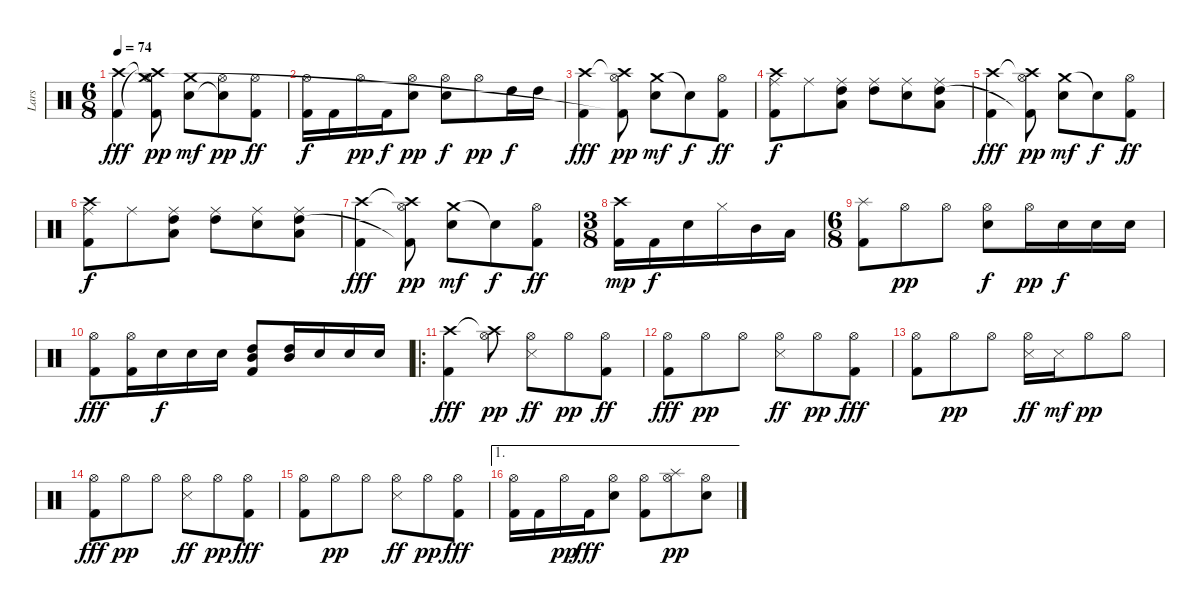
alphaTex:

\track ("Lars" "Lars") {instrument percussion}
\staff {score}
\articulation defaults
\ts (6 8)
\tempo 74
\clef neutral
\ks c
("Crash high (hit)" "Kick (hit) 2").4{dy fff} ("Crash medium (hit)"{t} "Crash high (hit)"{t} "Hi-Hat (open)" "Kick (hit) 2").8{dy pp} ("Crash medium (hit)" "Snare (hit) 2").8{dy mf} ("Hi-Hat (open)" "Snare (hit) 2"{t}).8{dy pp} ("Hi-Hat (open)" "Kick (hit) 2").8{dy ff} |
("Kick (hit) 2" "Hi-Hat (open)").16{dy f} "Kick (hit) 2".16 "Hi-Hat (open)".16{dy pp} "Kick (hit) 2".16{dy f} ("Snare (hit) 2" "Hi-Hat (open)").8{dy pp} ("Snare (hit) 2" "Hi-Hat (open)").8{dy f} "Hi-Hat (open)".8{dy pp} "High Tom (hit)".16{dy f} "High Tom (hit)".16 |
("Crash high (hit)" "Kick (hit) 2").4{dy fff} ("Crash high (hit)"{t} "Hi-Hat (open)" "Kick (hit) 2"{t}).8{dy pp} ("Crash medium (hit)" "Snare (hit) 2").8{dy mf} "Snare (hit) 2"{t}.8{dy f} ("Hi-Hat (open)" "Kick (hit) 2").8{dy ff} |
("Ride (middle)" "Kick (hit) 2" "Crash high (hit)").8{dy f} "Ride (middle)".8 ("Ride (middle)" "Low Tom (hit)" "High Tom (hit)").8 ("Ride (middle)" "High Tom (hit)").8 ("Ride (middle)" "Snare (hit) 2").8 ("Ride (middle)" "Low Tom (hit)" "High Tom (hit)").8 |
("Crash high (hit)" "Kick (hit) 2").4{dy fff} ("Crash high (hit)"{t} "Hi-Hat (open)" "Kick (hit) 2"{t}).8{dy pp} ("Crash medium (hit)" "Snare (hit) 2").8{dy mf} "Snare (hit) 2"{t}.8{dy f} ("Hi-Hat (open)" "Kick (hit) 2").8{dy ff} |
("Ride (middle)" "Kick (hit) 2" "Crash high (hit)").8{dy f} "Ride (middle)".8 ("Ride (middle)" "Low Tom (hit)" "High Tom (hit)").8 ("Ride (middle)" "High Tom (hit)").8 ("Ride (middle)" "Snare (hit) 2").8 ("Ride (middle)" "Low Tom (hit)" "High Tom (hit)").8 |
("Crash high (hit)" "Kick (hit) 2").4{dy fff} ("Crash high (hit)"{t} "Hi-Hat (open)" "Kick (hit) 2"{t}).8{dy pp} ("Crash medium (hit)" "Snare (hit) 2").8{dy mf} "Snare (hit) 2"{t}.8{dy f} ("Hi-Hat (open)" "Kick (hit) 2").8{dy ff} |
\ts (3 8)
("Kick (hit) 2" "Crash high (hit)").16{dy mp} "Kick (hit) 2".16{dy f} "Snare (hit) 2".16 "Hi-Hat (closed)".16 "Mid Tom (hit)".16 "Low Tom (hit)".16 |
\ts (6 8)
("Kick (hit) 2" "Splash (hit)").8 "Hi-Hat (open)".8{dy pp} "Hi-Hat (open)".8 ("Hi-Hat (open)" "Snare (hit) 2").8{dy f} "Hi-Hat (open)".16{dy pp} "Snare (hit) 2".16{dy f} "Snare (hit) 2".16 "Snare (hit) 2".16 |
("Hi-Hat (open)" "Kick (hit) 2").8{dy fff} ("Hi-Hat (open)" "Kick (hit) 2").16 "Snare (hit) 2".16{dy f} "Snare (hit) 2".16 "Snare (hit) 2".16 ("Mid Tom (hit)" "Kick (hit) 2" "High Tom (hit)").8 ("Mid Tom (hit)" "High Tom (hit)").16 "Snare (hit) 2".16 "Snare (hit) 2".16 "Snare (hit) 2".16 |
\ro
("Crash high (hit)" "Kick (hit) 2").4{dy fff} ("Crash high (hit)"{t} "Hi-Hat (open)").8{dy pp} ("Hi-Hat (open)" "Snare (side stick) 3").8{dy ff} "Hi-Hat (open)".8{dy pp} ("Hi-Hat (open)" "Kick (hit) 2").8{dy ff} |
("Hi-Hat (open)" "Kick (hit) 2").8{dy fff} "Hi-Hat (open)".8{dy pp} "Hi-Hat (open)".8 ("Hi-Hat (open)" "Snare (side stick) 3").8{dy ff} "Hi-Hat (open)".8{dy pp} ("Hi-Hat (open)" "Kick (hit) 2").8{dy fff} |
("Hi-Hat (open)" "Kick (hit) 2").8 "Hi-Hat (open)".8{dy pp} "Hi-Hat (open)".8 ("Hi-Hat (open)" "Snare (side stick) 3").16{dy ff} "Snare (side stick) 3".16{dy mf} "Hi-Hat (open)".8{dy pp} "Hi-Hat (open)".8 |
("Hi-Hat (open)" "Kick (hit) 2").8{dy fff} "Hi-Hat (open)".8{dy pp} "Hi-Hat (open)".8 ("Hi-Hat (open)" "Snare (side stick) 3").8{dy ff} "Hi-Hat (open)".8{dy pp} ("Hi-Hat (open)" "Kick (hit) 2").8{dy fff} |
("Hi-Hat (open)" "Kick (hit) 2").8 "Hi-Hat (open)".8{dy pp} "Hi-Hat (open)".8 ("Hi-Hat (open)" "Snare (side stick) 3").8{dy ff} "Hi-Hat (open)".8{dy pp} ("Hi-Hat (open)" "Kick (hit) 2").8{dy fff} |
\ae 1
("Hi-Hat (open)" "Kick (hit) 2").16 "Kick (hit) 2".16 "Hi-Hat (open)".16{dy pp} "Kick (hit) 2".16{dy fff} ("Hi-Hat (open)" "Snare (hit) 2").8 ("Hi-Hat (open)" "Kick (hit) 2").8 ("Hi-Hat (open)" "Splash (hit)").8{dy pp} ("Hi-Hat (open)" "Snare (hit) 2").8
